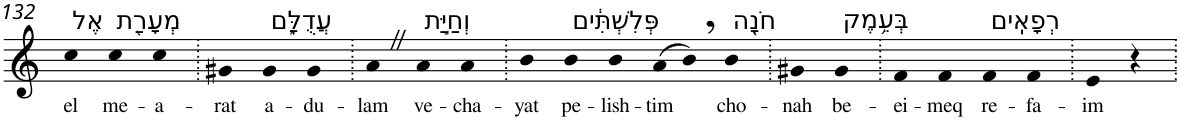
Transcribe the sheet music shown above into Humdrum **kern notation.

**kern	**text
*part1	*part1
*staff1	*staff1
*I"Piano	*
*I'Pno	*
!!LO:PB:g=z
*clefG2	*
*k[]	*
=132	=132
!LO:TX:a:t=אֶל	!
!	!LO:LY:b
4cc	el
!LO:TX:a:t=מְעָרַ֖ת	!
!	!LO:LY:b
4cc	me-
!	!LO:LY:b
4cc	-a-
=133.	=133.
!	!LO:LY:b
4g#X	-rat
!LO:TX:a:t=עֲדֻלָּ֑ם	!
!	!LO:LY:b
4g#	a-
!	!LO:LY:b
4g#	-du-
=134.	=134.
!	!LO:LY:b
4aZ	-lam
!LO:TX:a:t=וְחַיַּ֣ת	!
!	!LO:LY:b
4a	ve-
!	!LO:LY:b
4a	-cha-
=135.	=135.
!	!LO:LY:b
4b	-yat
!LO:TX:a:t=פְּלִשְׁתִּ֔ים	!
!	!LO:LY:b
4b	pe-
!	!LO:LY:b
4b	-lish-
!	!LO:LY:b
(>8a	-tim
8b,)	.
!LO:TX:a:t=חֹנָ֖ה	!
!	!LO:LY:b
4b	cho-
=136.	=136.
!	!LO:LY:b
4g#X	-nah
!LO:TX:a:t=בְּעֵ֥מֶק	!
!	!LO:LY:b
4g#	be-
=137.	=137.
!	!LO:LY:b
4f	-ei-
!	!LO:LY:b
4f	-meq
!LO:TX:a:t=רְפָאִֽים	!
!	!LO:LY:b
4f	re-
!	!LO:LY:b
4f	-fa-
=138.	=138.
!	!LO:LY:b
4e	-im
4r	.
=.	=.
*-	*-
